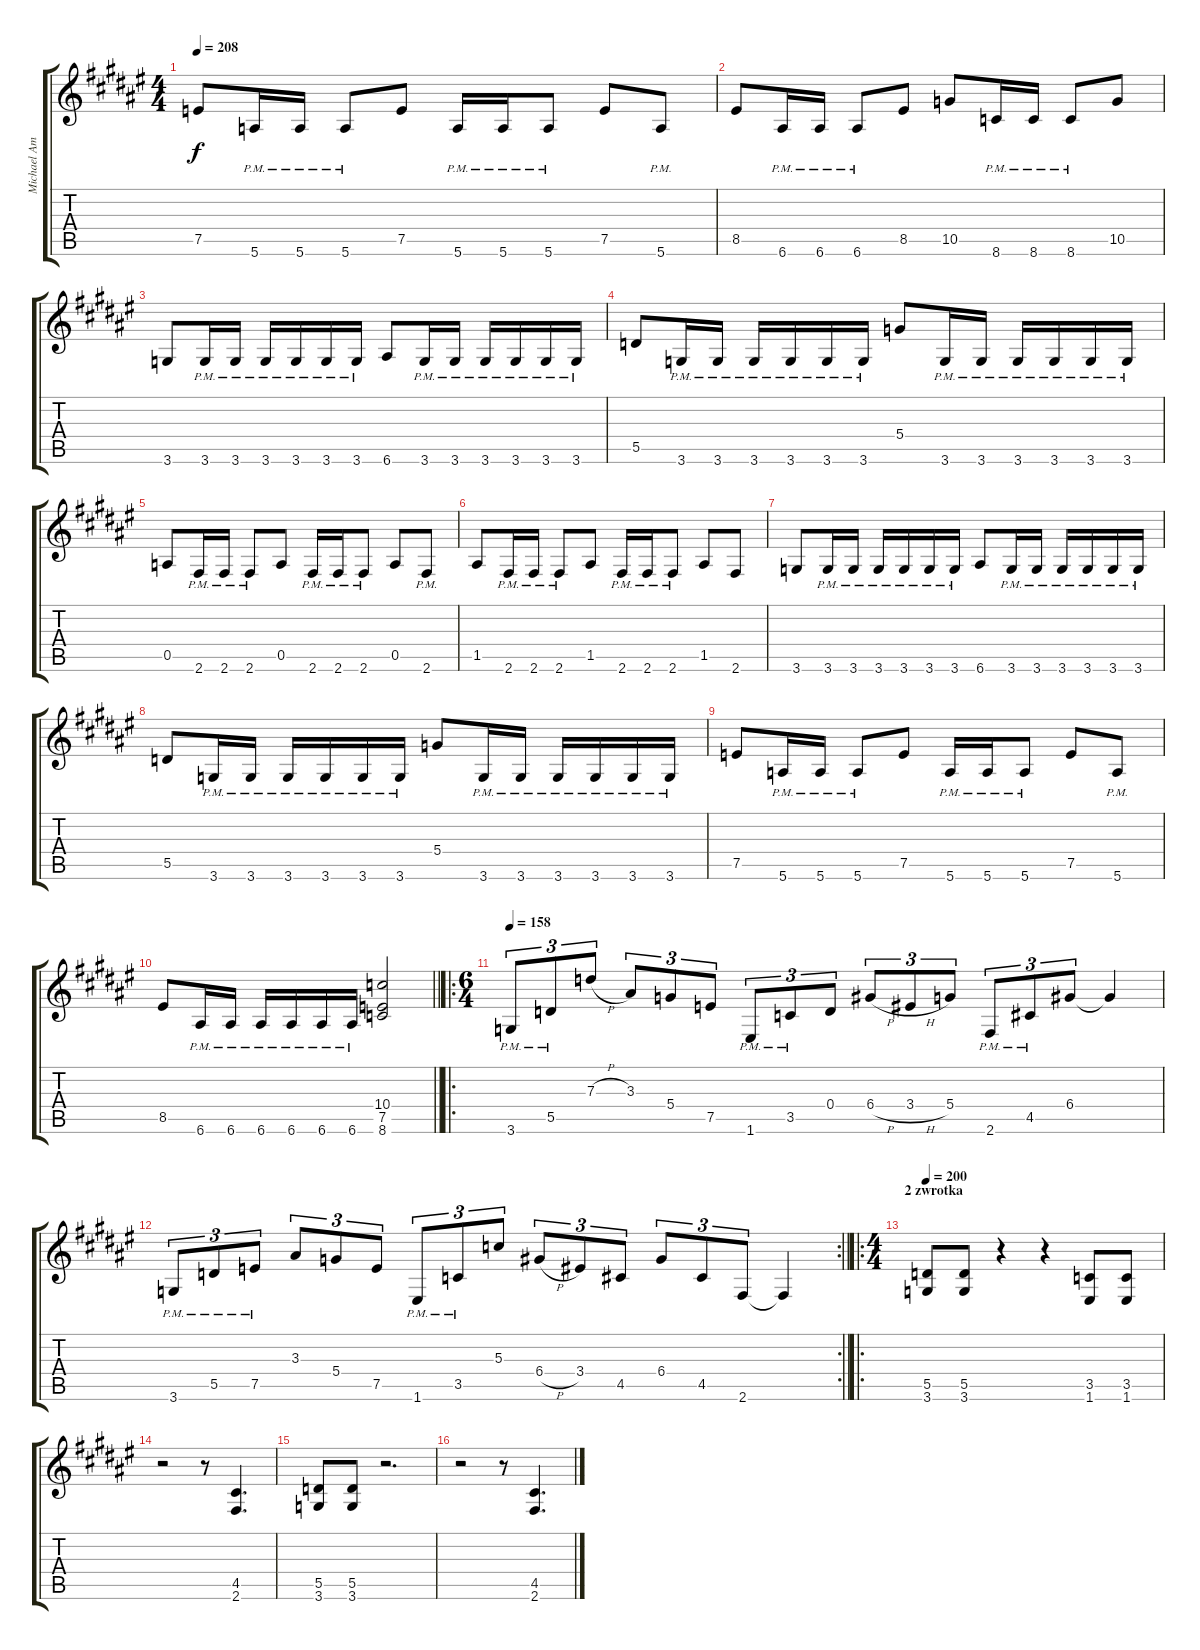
\track ("Michael Ammot" "Michael Am") {instrument distortionguitar}
\staff {score tabs}
\tuning (E4 B3 G3 D3 A2 E2) {hide}
\ts (4 4)
\tempo 208
\clef g2
\ks f#
7.5.8{dy f} 5.6{pm}.16 5.6{pm}.16 5.6{pm}.8 7.5.8 5.6{pm}.16 5.6{pm}.16 5.6{pm}.8 7.5.8 5.6{pm}.8 |
8.5.8 6.6{pm}.16 6.6{pm}.16 6.6{pm}.8 8.5.8 10.5.8 8.6{pm}.16 8.6{pm}.16 8.6{pm}.8 10.5.8 |
3.6.8 3.6{pm}.16 3.6{pm}.16 3.6{pm}.16 3.6{pm}.16 3.6{pm}.16 3.6{pm}.16 6.6.8 3.6{pm}.16 3.6{pm}.16 3.6{pm}.16 3.6{pm}.16 3.6{pm}.16 3.6{pm}.16 |
5.5.8 3.6{pm}.16 3.6{pm}.16 3.6{pm}.16 3.6{pm}.16 3.6{pm}.16 3.6{pm}.16 5.4.8 3.6{pm}.16 3.6{pm}.16 3.6{pm}.16 3.6{pm}.16 3.6{pm}.16 3.6{pm}.16 |
0.5.8 2.6{pm}.16 2.6{pm}.16 2.6{pm}.8 0.5.8 2.6{pm}.16 2.6{pm}.16 2.6{pm}.8 0.5.8 2.6{pm}.8 |
1.5.8 2.6{pm}.16 2.6{pm}.16 2.6{pm}.8 1.5.8 2.6{pm}.16 2.6{pm}.16 2.6{pm}.8 1.5.8 2.6.8 |
3.6.8 3.6{pm}.16 3.6{pm}.16 3.6{pm}.16 3.6{pm}.16 3.6{pm}.16 3.6{pm}.16 6.6.8 3.6{pm}.16 3.6{pm}.16 3.6{pm}.16 3.6{pm}.16 3.6{pm}.16 3.6{pm}.16 |
5.5.8 3.6{pm}.16 3.6{pm}.16 3.6{pm}.16 3.6{pm}.16 3.6{pm}.16 3.6{pm}.16 5.4.8 3.6{pm}.16 3.6{pm}.16 3.6{pm}.16 3.6{pm}.16 3.6{pm}.16 3.6{pm}.16 |
7.5.8 5.6{pm}.16 5.6{pm}.16 5.6{pm}.8 7.5.8 5.6{pm}.16 5.6{pm}.16 5.6{pm}.8 7.5.8 5.6{pm}.8 |
\barLineRight lightlight
8.5.8 6.6{pm}.16 6.6{pm}.16 6.6{pm}.16 6.6{pm}.16 6.6{pm}.16 6.6{pm}.16 (10.4 7.5 8.6).2 |
\ro
\ts (6 4)
\tempo 158
3.6{pm}.8{tu (3 2) volume 13 beam Up} 5.5{pm}.8{tu (3 2) beam Up} 7.3{h}.8{tu (3 2) beam Up} 3.3.8{tu (3 2) beam Up} 5.4.8{tu (3 2) beam Up} 7.5.8{tu (3 2) beam Up} 1.6{pm}.8{tu (3 2) beam Up} 3.5{pm}.8{tu (3 2) beam Up} 0.4.8{tu (3 2) beam Up} 6.4{h}.8{tu (3 2)} 3.4{h}.8{tu (3 2)} 5.4.8{tu (3 2)} 2.6{pm}.8{tu (3 2)} 4.5{pm}.8{tu (3 2)} 6.4.8{tu (3 2)} 6.4{t}.4 |
\rc 2
\barLineRight lightlight
3.6{pm}.8{tu (3 2)} 5.5{pm}.8{tu (3 2)} 7.5{pm}.8{tu (3 2)} 3.3.8{tu (3 2)} 5.4.8{tu (3 2)} 7.5.8{tu (3 2)} 1.6{pm}.8{tu (3 2)} 3.5{pm}.8{tu (3 2)} 5.3.8{tu (3 2)} 6.4{h}.8{tu (3 2)} 3.4.8{tu (3 2)} 4.5.8{tu (3 2)} 6.4.8{tu (3 2)} 4.5.8{tu (3 2)} 2.6.8{tu (3 2)} 2.6{t}.4 |
\ro
\ts (4 4)
\section ("" "2 zwrotka")
\tempo 200
(5.5 3.6).8 (5.5 3.6).8 r.4 r.4 (3.5 1.6).8 (3.5 1.6).8 |
r.2 r.8 (4.5 2.6).4{d} |
(5.5 3.6).8 (5.5 3.6).8 r.2{d} |
r.2 r.8 (4.5 2.6).4{d}
